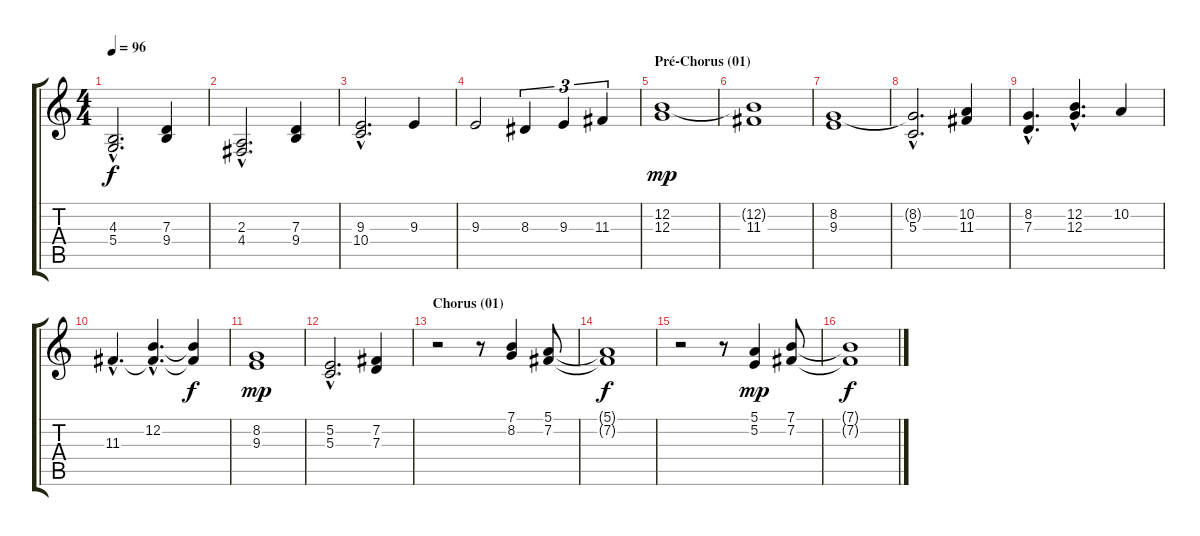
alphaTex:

\track "" {instrument violin}
\staff {score tabs}
\tuning (E4 B3 G3 D3 A2 E2) {hide}
\ts (4 4)
\tempo 96
\clef g2
\ks c
(4.3{hac} 5.4{hac}).2{d dy f} (7.3 9.4).4 |
(2.3{hac} 4.4{hac}).2{d} (7.3 9.4).4 |
(9.3{hac} 10.4{hac}).2{d} 9.3.4 |
9.3.2 8.3.4{tu (3 2)} 9.3.4{tu (3 2)} 11.3.4{tu (3 2)} |
\section ("" "Pré-Chorus (01)")
(12.2 12.3).1{dy mp} |
(12.2{t} 11.3).1 |
(8.2 9.3).1 |
(8.2{hac t} 5.3{hac}).2{d} (10.2 11.3).4 |
(8.2{hac} 7.3{hac}).4{d} (12.2{hac} 12.3{hac}).4{d} 10.2.4 |
11.3{hac}.4{d} (12.2{hac} 11.3{hac t}).4{d} (12.2{t} 11.3{t}).4{dy f} |
(8.2 9.3).1{dy mp} |
(5.2{hac} 5.3{hac}).2{d} (7.2 7.3).4 |
\section ("" "Chorus (01)")
r.2 r.8 (7.1 8.2).4 (5.1 7.2).8 |
(5.1{t} 7.2{t}).1{dy f} |
r.2 r.8 (5.1 5.2).4{dy mp} (7.1 7.2).8 |
(7.1{t} 7.2{t}).1{dy f}
